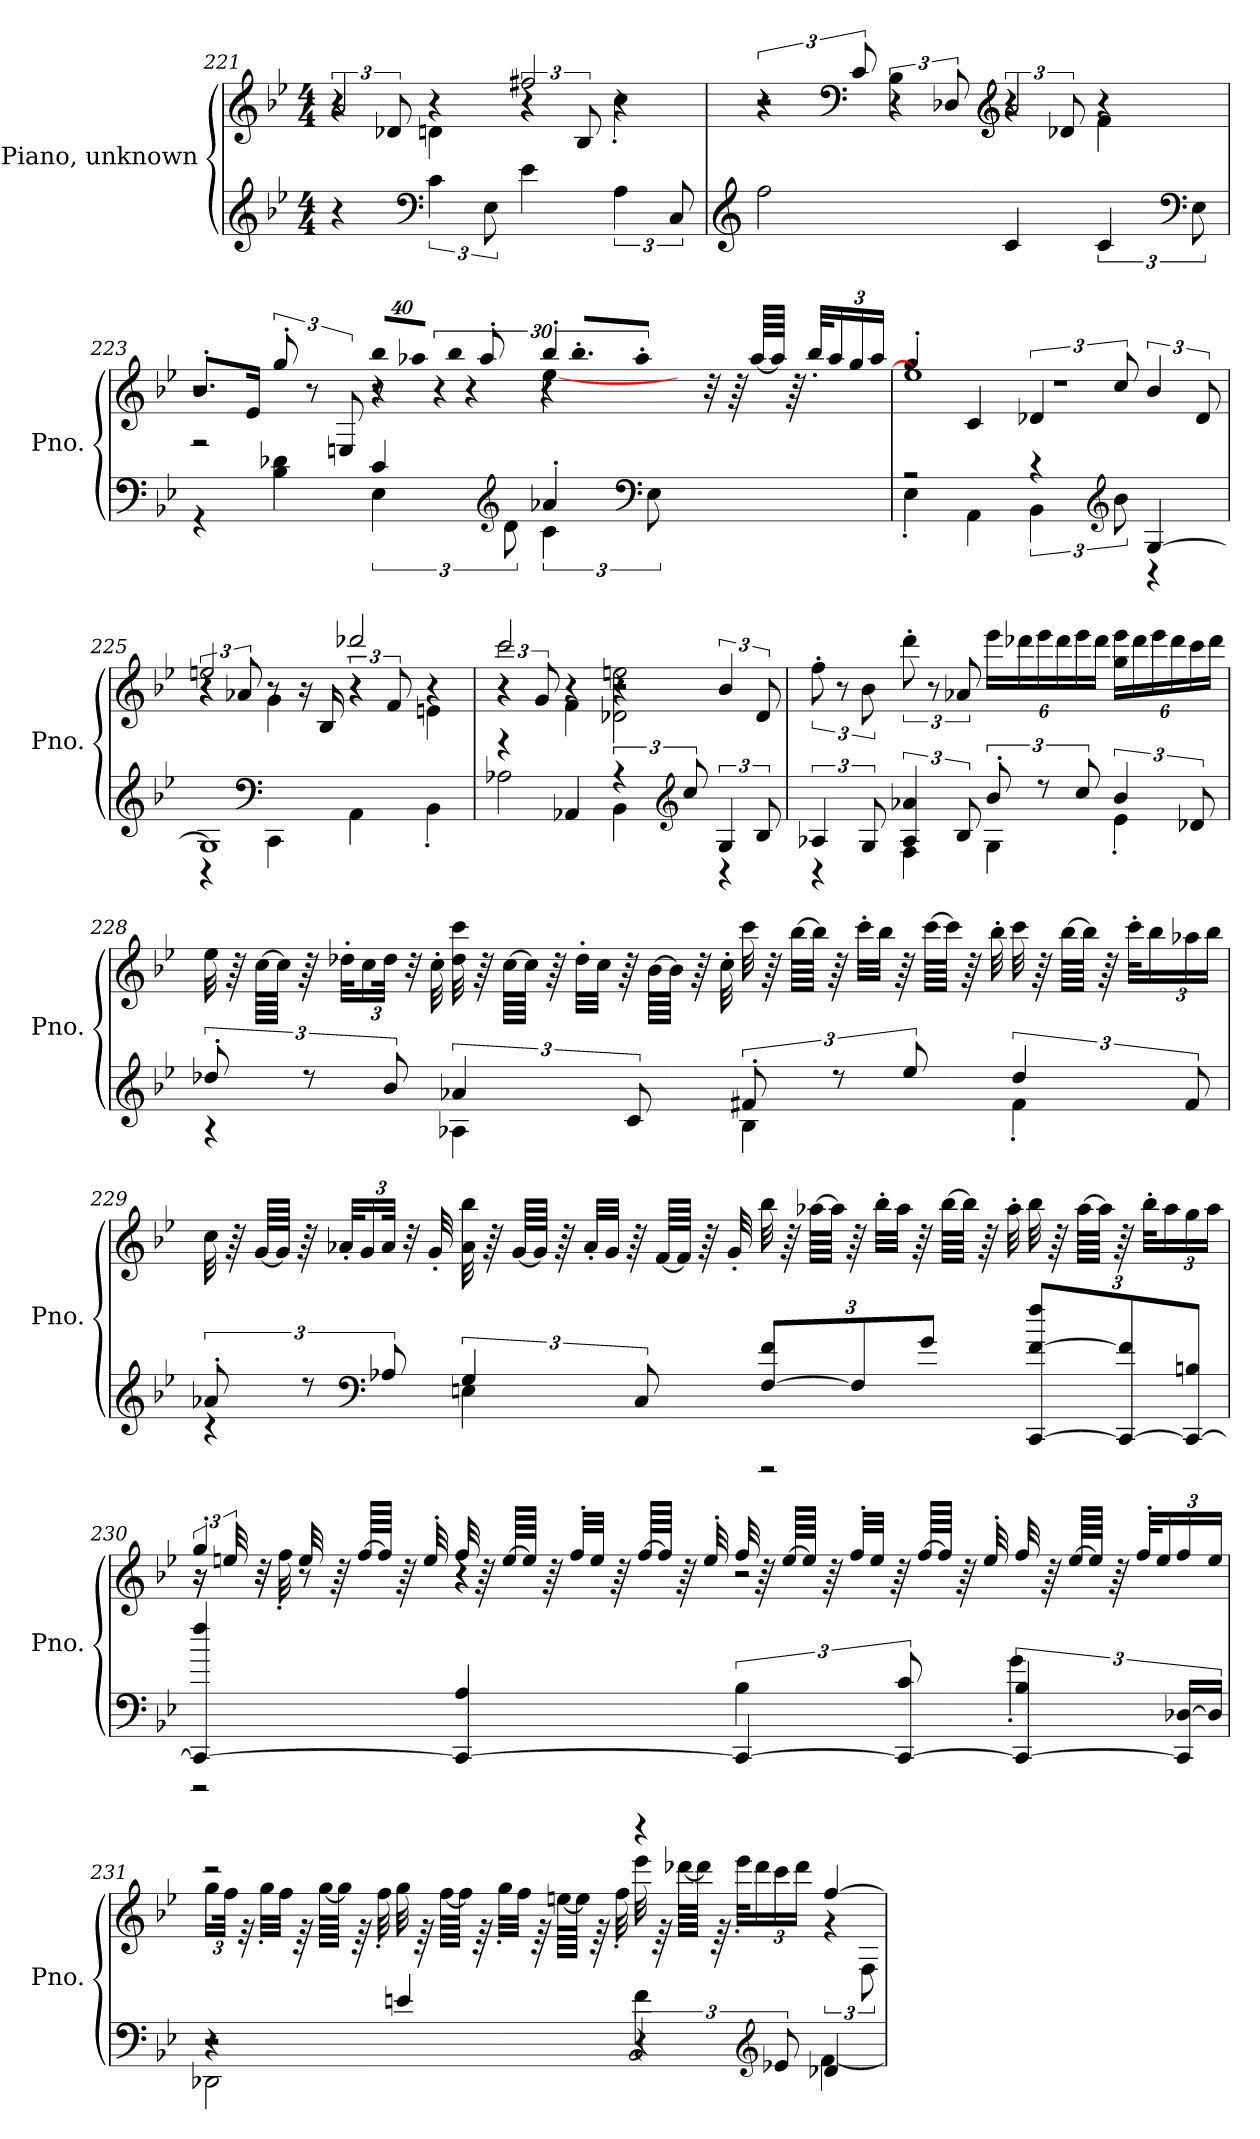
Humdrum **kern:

**kern	**kern
*part1	*part1
*staff2	*staff1
*I"Piano, unknown	*
*I'Pno.	*
*clefG2	*clefG2
*k[b-e-]	*k[b-e-]
*M4/4	*M4/4
=221	=221
*	*^
*	*	*^
4r	2a/	4r	6r
.	.	.	12d-X/
*clefF4	*	*	*
6c\	.	4dn\	4r
12E-\	.	.	.
4e-\	2ff#X/	4r	6r
.	.	.	12B-/
6A\	.	4cc'\	4r
12C/	.	.	.
=222	=222	=222	=222
*clefG2	*	*	*
2ff\	2r	4r	6r
*	*clefF4	*	*
.	.	.	12c/
.	.	4B-\	6r
.	.	.	12D-X/
*	*clefG2	*	*
4c/	2a/	4r	6r
.	.	.	12d-X/
6c/	.	4f\	4r
*clefF4	*	*	*
12E-\	.	.	.
!!LO:LB:g=z	!!	!!
=223	=223	=223	=223
*^	*	*	*
2r	4r	2r	2r	8.b-'/L
.	.	.	.	16e-/Jk
.	4B-\ 4d-X\	.	.	12gg'/
.	.	.	.	12r
.	.	.	.	12En/
!	!	!	!	!LO:N:vis=32
4c/	6E-\	8r	4r	640%23bb-/LLL
!	!	!	!	!LO:N:vis=32
.	.	.	.	640%23aa-X/JJJ
!	!	!	!	!LO:N:vis=64
.	.	.	.	960%17r
!	!	!	!	!LO:N:vis=64
.	.	.	.	960%17bb-/
!	!	!	!	!LO:N:vis=32
.	.	.	.	640%23r
.	.	8aa-'/	.	.
!	!	!	!	!LO:N:vis=64
.	.	.	.	960%17r
!	!	!	!	!LO:N:vis=32.
.	.	.	.	1920%103bb-'/LLL
*clefG2	*	*	*	*
.	12d-\	.	.	.
!	!	!	!	!LO:N:vis=32
.	.	.	.	640%23aa-'/JJJ
4a-X'/	6c\	4bb-'/	[4ee-\	.
.	.	.	.	32r
.	.	.	.	64r
.	.	.	.	[64aa-/LLLL
.	.	.	.	64aa-/JJJJ]
.	.	.	.	64r
.	.	.	.	32bb-'/KLL
*	*	*	*	*Xbrackettup
.	.	.	.	24aa-/
*clefF4	*	*	*	*
.	12E-\	.	.	.
.	.	.	.	24gg/
.	.	.	.	24aa-/JJ
1920ryy	1920ryy	1920ryy	1920ryy	.
=224	=224	=224	=224	=224
2r	4E-'\	1r	1ee-]	4gg'/
.	4AA\	.	.	4c/
*	*	*	*	*brackettup
4r	6BB-\	.	.	6d-X/
*clefG2	*	*	*	*
.	12b-\	.	.	12cc/
[4G/	4r	.	.	6b-/
.	.	.	.	12d-/
!!LO:LB:g=z	!!	!!
=225	=225	=225	=225	=225
1G]	4r	2een/	4r	6r
.	.	.	.	12a-X/
*clefF4	*	*	*	*
.	4CC\	.	4g\	8r
.	.	.	.	16r
.	.	.	.	16B-/
.	4AA\	2ddd-X/	4r	6r
.	.	.	.	12f/
.	4BB-'\	.	4en\	4r
=226	=226	=226	=226	=226
4r	2A-X\	2ccc/	4r	6r
.	.	.	.	12g/
4AA-X/	.	.	4f\	4r
6r	4BB-\	2r	2d-X\ 2een\	4r
*clefG2	*	*	*	*
12cc/	.	.	.	.
6G/	4r	.	.	6b-/
12B-/	.	.	.	12d-/
*	*	*v	*v	*v
!!LO:PB:g=z
=227	=227	=227
6A-X/	4r	12ff'\
.	.	12r
12G/	.	12b-\
6A-/ 6a-X/	4F\	12ddd'\
.	.	12r
12B-/	.	12a-X/
*	*	*Xbrackettup
12b-'/	4G\	24eee-\LL
.	.	24ddd-X\
12r	.	24eee-\
.	.	24ddd-\
12cc/	.	24eee-\
.	.	24ddd-\JJ
6b-/	4e-'\	24gg\ 24eee-\LL
.	.	24ddd-\
.	.	24eee-\
.	.	24ddd-\
12d-X/	.	24ccc\
.	.	24ddd-\JJ
!!LO:LB:g=z
=228	=228	=228
12dd-X'/	4r	32ee-\
.	.	64r
.	.	[64cc\LLLL
.	.	64cc\JJJJ]
.	.	64r
12r	.	.
.	.	32dd-X'\KLL
.	.	24cc\
12b-/	.	48dd-\JJk
.	.	32r
.	.	32cc'\
6a-X/	4A-X\	32dd-\ 32ccc\
.	.	64r
.	.	[64cc\LLLL
.	.	64cc\JJJJ]
.	.	64r
.	.	32dd-'\LLL
.	.	32cc\JJJ
.	.	64r
12c/	.	.
.	.	[64b-\LLLL
.	.	64b-\JJJJ]
.	.	64r
.	.	32cc'\
12f#X'/	4B-\	32ccc\
.	.	64r
.	.	[64bb-\LLLL
.	.	64bb-\JJJJ]
.	.	64r
12r	.	.
.	.	32ccc'\LLL
.	.	32bb-\JJJ
.	.	64r
12ee-/	.	.
.	.	[64ccc\LLLL
.	.	64ccc\JJJJ]
.	.	64r
.	.	32bb-'\
6dd-/	4f#'\	32ccc\
.	.	64r
.	.	[64bb-\LLLL
.	.	64bb-\JJJJ]
.	.	64r
.	.	32ccc'\KLL
.	.	24bb-\
12f#/	.	24aa-X\
.	.	24bb-\JJ
!!LO:LB:g=z
=229	=229	=229
12a-X'/	4r	32cc\
.	.	64r
.	.	[64g/LLLL
.	.	64g/JJJJ]
.	.	64r
12r	.	.
.	.	32a-X'/KLL
.	.	24g/
*clefF4	*	*
12A-X/	.	48a-/JJk
.	.	32r
.	.	32g'/
6G/	4En\	32a-\ 32bb-\
.	.	64r
.	.	[64g/LLLL
.	.	64g/JJJJ]
.	.	64r
.	.	32a-'/LLL
.	.	32g/JJJ
.	.	64r
12C/	.	.
.	.	[64f/LLLL
.	.	64f/JJJJ]
.	.	64r
.	.	32g'/
*Xbrackettup	*	*
[12F/ 12f/L	2r	32bb-\
.	.	64r
.	.	[64aa-X\LLLL
.	.	64aa-\JJJJ]
.	.	64r
12F/]	.	.
.	.	32bb-'\LLL
.	.	32aa-\JJJ
.	.	64r
12g/J	.	.
.	.	[64bb-\LLLL
.	.	64bb-\JJJJ]
.	.	64r
.	.	32aa-'\
[12CC/ [12f/ 12ff/L	.	32bb-\
.	.	64r
.	.	[64aa-\LLLL
.	.	64aa-\JJJJ]
.	.	64r
12CC/_ 12f/]	.	.
.	.	32bb-'\KLL
.	.	24aa-\
12CC/_ 12Bn/J	.	24gg\
.	.	24aa-\JJ
!!LO:LB:g=z
=230	=230	=230
*	*	*^
*	*	*	*^
*	*	*	*	*brackettup
4CC/_ 4ff/	2r	4gg'/	16r	24r
.	.	.	.	48een/
.	.	.	32r	16r
.	.	.	32ff'\	.
.	.	.	8r	32ee/
.	.	.	.	64r
.	.	.	.	[64ff/LLLL
.	.	.	.	64ff/JJJJ]
.	.	.	.	64r
.	.	.	.	32ee'/
4CC/_ 4A/	.	4r	4r	32ff/
.	.	.	.	64r
.	.	.	.	[64ee/LLLL
.	.	.	.	64ee/JJJJ]
.	.	.	.	64r
.	.	.	.	32ff'/LLL
.	.	.	.	32ee/JJJ
.	.	.	.	64r
.	.	.	.	[64ff/LLLL
.	.	.	.	64ff/JJJJ]
.	.	.	.	64r
.	.	.	.	32ee'/
*brackettup	*	*	*	*
6CC/_	4B-\	2r	2r	32ff/
.	.	.	.	64r
.	.	.	.	[64ee/LLLL
.	.	.	.	64ee/JJJJ]
.	.	.	.	64r
.	.	.	.	32ff'/LLL
.	.	.	.	32ee/JJJ
.	.	.	.	64r
12CC/_ 12c/	.	.	.	.
.	.	.	.	[64ff/LLLL
.	.	.	.	64ff/JJJJ]
.	.	.	.	64r
.	.	.	.	32ee'/
6CC/_ 6B-/	4g'\	.	.	32ff/
.	.	.	.	64r
.	.	.	.	[64ee/LLLL
.	.	.	.	64ee/JJJJ]
.	.	.	.	64r
.	.	.	.	32ff'/KLL
*	*	*	*	*Xbrackettup
.	.	.	.	24ee/
24CC/] [24D-X/LL	.	.	.	24ff/
24D-/JJ]	.	.	.	24ee/JJ
*	*	*	*v	*v
!!LO:LB:g=z
=231	=231	=231	=231
*	*^	*	*
4r	2DD-X\	2r	2r	24gg\LL
.	.	.	.	48ff\JJk
.	.	.	.	32r
.	.	.	.	32gg'\LLL
.	.	.	.	32ff\JJJ
.	.	.	.	64r
.	.	.	.	[64gg\LLLL
.	.	.	.	64gg\JJJJ]
.	.	.	.	64r
.	.	.	.	32ff'\
4en/	.	.	.	32gg\
.	.	.	.	64r
.	.	.	.	[64ff\LLLL
.	.	.	.	64ff\JJJJ]
.	.	.	.	64r
.	.	.	.	32gg'\LLL
.	.	.	.	32ff\JJJ
.	.	.	.	64r
.	.	.	.	[64een\LLLL
.	.	.	.	64ee\JJJJ]
.	.	.	.	64r
.	.	.	.	32ff'\
6r	4f\	2BB-/	4r	32eee-\
.	.	.	.	64r
.	.	.	.	[64ddd-X\LLLL
.	.	.	.	64ddd-\JJJJ]
.	.	.	.	64r
.	.	.	.	32eee-'\KLL
.	.	.	.	24ddd-\
*clefG2	*	*	*	*
12e-X/	.	.	.	24ccc\
.	.	.	.	24ddd-\JJ
*	*	*	*	*brackettup
4d-X/	[4f\	.	[4ff/	6r
.	.	.	.	12F\
*v	*v	*v	*	*
*	*v	*v
=	=
*-	*-
